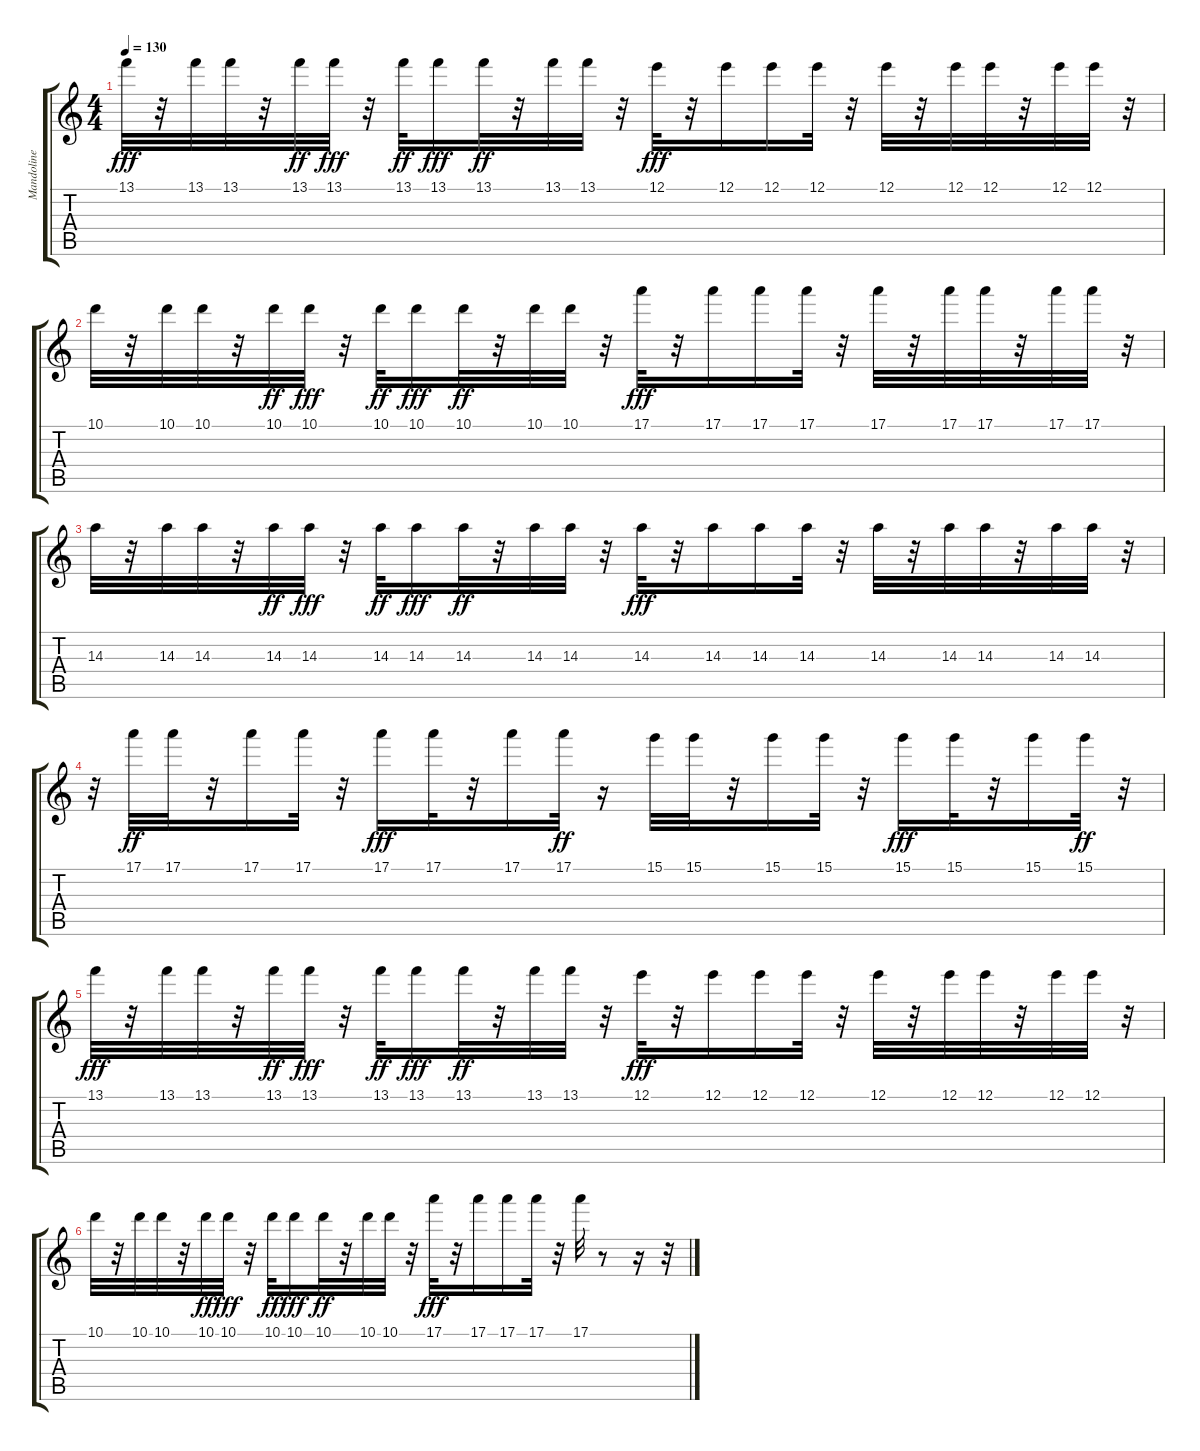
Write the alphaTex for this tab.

\track ("Mandoline" "Mandoline") {instrument acousticguitarnylon}
\staff {score tabs}
\tuning (E4 B3 G3 D3 A2 E2) {hide}
\ts (4 4)
\tempo 130
\clef g2
\ks c
13.1.32{dy fff} r.32 13.1.32 13.1.32 r.32 13.1.32{dy ff} 13.1.32{dy fff} r.32 13.1.32{dy ff} 13.1.16{dy fff} 13.1.32{dy ff} r.32 13.1.32 13.1.32 r.32 12.1.32{dy fff} r.32 12.1.16 12.1.16 12.1.32 r.32 12.1.32 r.32 12.1.32 12.1.32 r.32 12.1.32 12.1.32 r.32 |
10.1.32 r.32 10.1.32 10.1.32 r.32 10.1.32{dy ff} 10.1.32{dy fff} r.32 10.1.32{dy ff} 10.1.16{dy fff} 10.1.32{dy ff} r.32 10.1.32 10.1.32 r.32 17.1.32{dy fff} r.32 17.1.16 17.1.16 17.1.32 r.32 17.1.32 r.32 17.1.32 17.1.32 r.32 17.1.32 17.1.32 r.32 |
14.3.32 r.32 14.3.32 14.3.32 r.32 14.3.32{dy ff} 14.3.32{dy fff} r.32 14.3.32{dy ff} 14.3.16{dy fff} 14.3.32{dy ff} r.32 14.3.32 14.3.32 r.32 14.3.32{dy fff} r.32 14.3.16 14.3.16 14.3.32 r.32 14.3.32 r.32 14.3.32 14.3.32 r.32 14.3.32 14.3.32 r.32 |
r.32 17.1.32{dy ff} 17.1.32 r.32 17.1.16 17.1.32 r.32 17.1.16{dy fff} 17.1.32 r.32 17.1.16 17.1.32{dy ff} r.16 15.1.32 15.1.32 r.32 15.1.16 15.1.32 r.32 15.1.16{dy fff} 15.1.32 r.32 15.1.16 15.1.32{dy ff} r.32 |
13.1.32{dy fff} r.32 13.1.32 13.1.32 r.32 13.1.32{dy ff} 13.1.32{dy fff} r.32 13.1.32{dy ff} 13.1.16{dy fff} 13.1.32{dy ff} r.32 13.1.32 13.1.32 r.32 12.1.32{dy fff} r.32 12.1.16 12.1.16 12.1.32 r.32 12.1.32 r.32 12.1.32 12.1.32 r.32 12.1.32 12.1.32 r.32 |
10.1.32 r.32 10.1.32 10.1.32 r.32 10.1.32{dy ff} 10.1.32{dy fff} r.32 10.1.32{dy ff} 10.1.16{dy fff} 10.1.32{dy ff} r.32 10.1.32 10.1.32 r.32 17.1.32{dy fff} r.32 17.1.16 17.1.16 17.1.32 r.32 17.1.32 r.8 r.16 r.32
